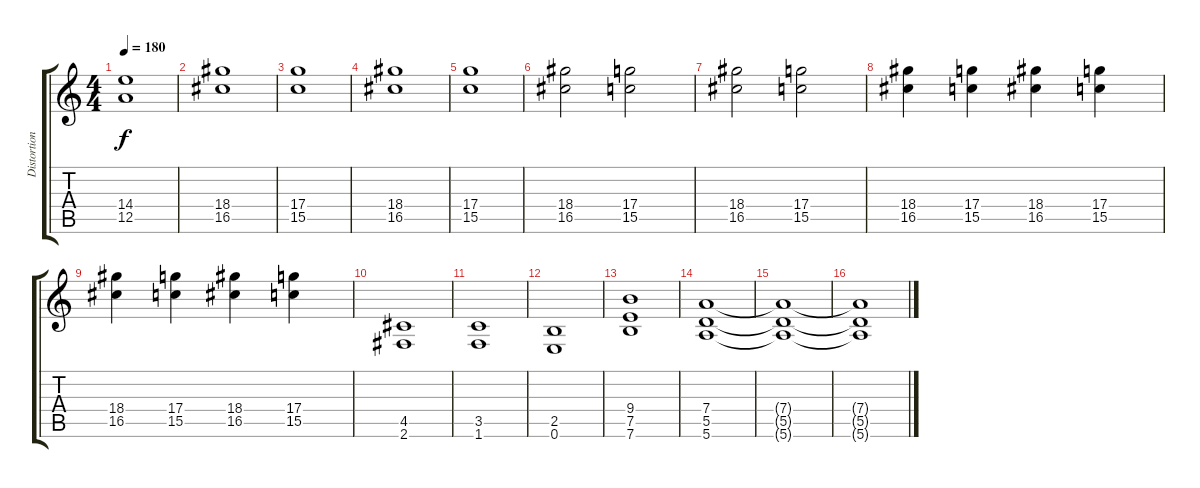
\track ("Distortion Guitar" "Distortion") {instrument distortionguitar}
\staff {score tabs}
\tuning (E4 B3 G3 D3 A2 E2) {hide}
\ts (4 4)
\tempo 180
\clef g2
\ks c
(14.4 12.5).1{dy f} |
(18.4 16.5).1 |
(17.4 15.5).1 |
(18.4 16.5).1 |
(17.4 15.5).1 |
(18.4 16.5).2 (17.4 15.5).2 |
(18.4 16.5).2 (17.4 15.5).2 |
(18.4 16.5).4 (17.4 15.5).4 (18.4 16.5).4 (17.4 15.5).4 |
(18.4 16.5).4 (17.4 15.5).4 (18.4 16.5).4 (17.4 15.5).4 |
(4.5 2.6).1 |
(3.5 1.6).1 |
(2.5 0.6).1 |
(9.4 7.5 7.6).1 |
(7.4 5.5 5.6).1 |
(7.4{t} 5.5{t} 5.6{t}).1 |
(7.4{t} 5.5{t} 5.6{t}).1
